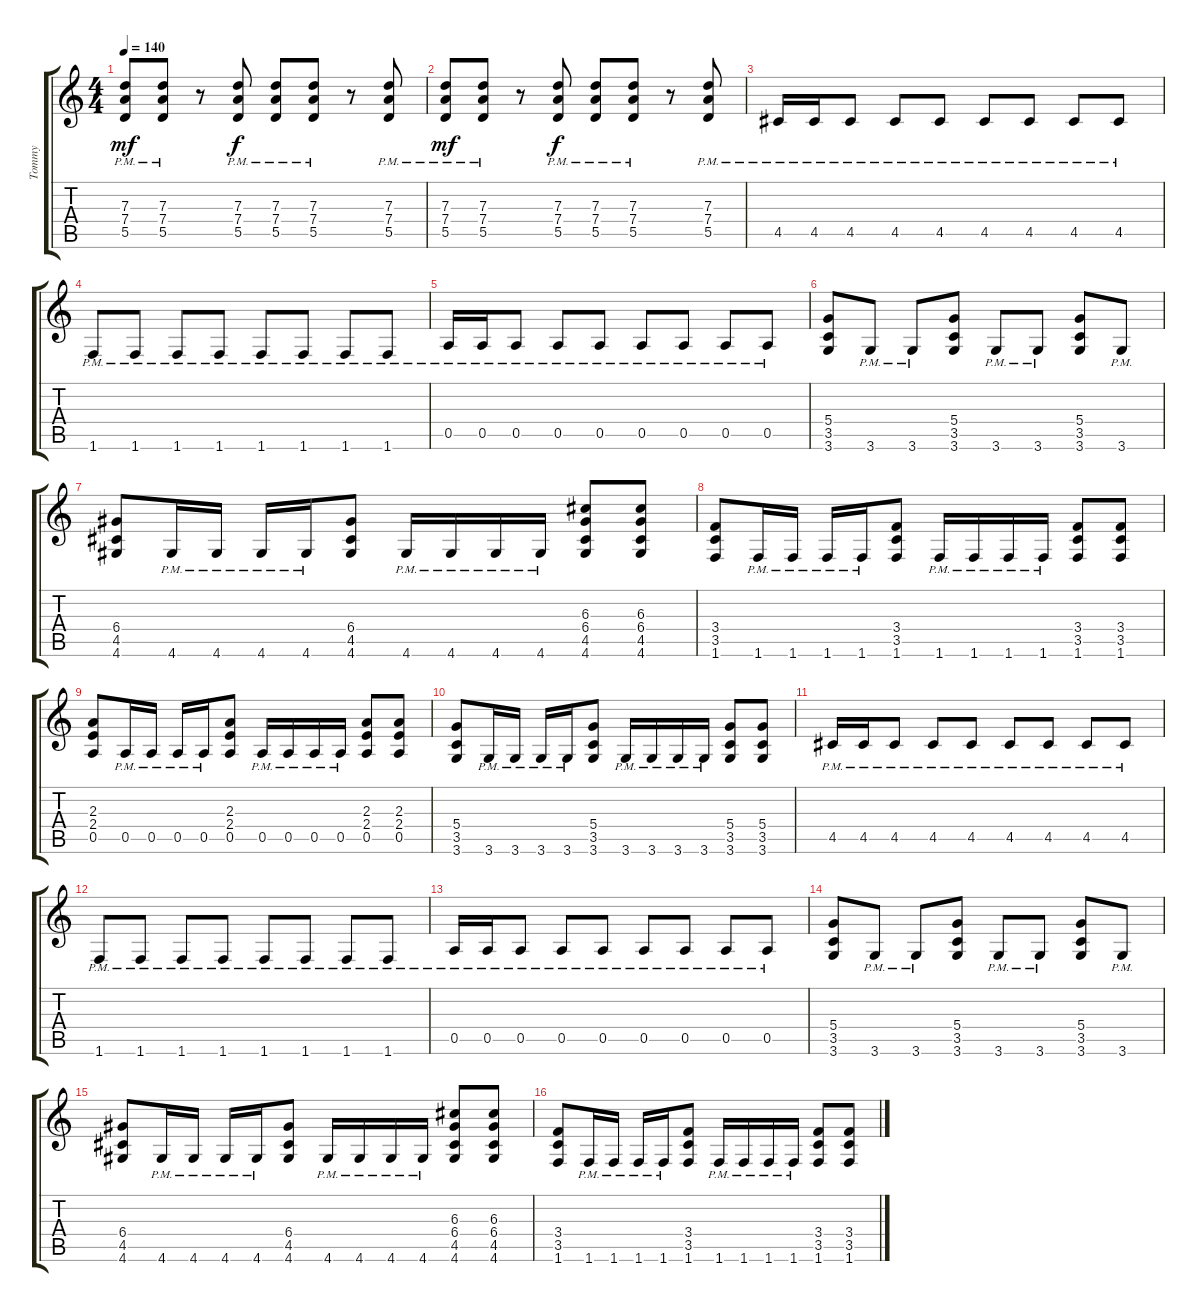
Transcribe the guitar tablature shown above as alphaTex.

\track ("Tommy" "Tommy") {instrument distortionguitar}
\staff {score tabs}
\tuning (E4 B3 G3 D3 A2 E2) {hide}
\ts (4 4)
\tempo 140
\clef g2
\ks c
(7.3{pm} 7.4{pm} 5.5{pm}).8{dy mf} (7.3{pm} 7.4{pm} 5.5{pm}).8 r.8 (7.3{pm} 7.4{pm} 5.5{pm}).8{dy f} (7.3{pm} 7.4{pm} 5.5{pm}).8 (7.3{pm} 7.4{pm} 5.5{pm}).8 r.8 (7.3{pm} 7.4{pm} 5.5{pm}).8 |
(7.3{pm} 7.4{pm} 5.5{pm}).8{dy mf} (7.3{pm} 7.4{pm} 5.5{pm}).8 r.8 (7.3{pm} 7.4{pm} 5.5{pm}).8{dy f} (7.3{pm} 7.4{pm} 5.5{pm}).8 (7.3{pm} 7.4{pm} 5.5{pm}).8 r.8 (7.3{pm} 7.4{pm} 5.5{pm}).8 |
4.5{pm}.16 4.5{pm}.16 4.5{pm}.8 4.5{pm}.8 4.5{pm}.8 4.5{pm}.8 4.5{pm}.8 4.5{pm}.8 4.5{pm}.8 |
1.6{pm}.8 1.6{pm}.8 1.6{pm}.8 1.6{pm}.8 1.6{pm}.8 1.6{pm}.8 1.6{pm}.8 1.6{pm}.8 |
0.5{pm}.16 0.5{pm}.16 0.5{pm}.8 0.5{pm}.8 0.5{pm}.8 0.5{pm}.8 0.5{pm}.8 0.5{pm}.8 0.5{pm}.8 |
(5.4 3.5 3.6).8 3.6{pm}.8 3.6{pm}.8 (5.4 3.5 3.6).8 3.6{pm}.8 3.6{pm}.8 (5.4 3.5 3.6).8 3.6{pm}.8 |
(6.4 4.5 4.6).8 4.6{pm}.16 4.6{pm}.16 4.6{pm}.16 4.6{pm}.16 (6.4 4.5 4.6).8 4.6{pm}.16 4.6{pm}.16 4.6{pm}.16 4.6{pm}.16 (6.3 6.4 4.5 4.6).8 (6.3 6.4 4.5 4.6).8 |
(3.4 3.5 1.6).8 1.6{pm}.16 1.6{pm}.16 1.6{pm}.16 1.6{pm}.16 (3.4 3.5 1.6).8 1.6{pm}.16 1.6{pm}.16 1.6{pm}.16 1.6{pm}.16 (3.4 3.5 1.6).8 (3.4 3.5 1.6).8 |
(2.3 2.4 0.5).8 0.5{pm}.16 0.5{pm}.16 0.5{pm}.16 0.5{pm}.16 (2.3 2.4 0.5).8 0.5{pm}.16 0.5{pm}.16 0.5{pm}.16 0.5{pm}.16 (2.3 2.4 0.5).8 (2.3 2.4 0.5).8 |
(5.4 3.5 3.6).8 3.6{pm}.16 3.6{pm}.16 3.6{pm}.16 3.6{pm}.16 (5.4 3.5 3.6).8 3.6{pm}.16 3.6{pm}.16 3.6{pm}.16 3.6{pm}.16 (5.4 3.5 3.6).8 (5.4 3.5 3.6).8 |
4.5{pm}.16 4.5{pm}.16 4.5{pm}.8 4.5{pm}.8 4.5{pm}.8 4.5{pm}.8 4.5{pm}.8 4.5{pm}.8 4.5{pm}.8 |
1.6{pm}.8 1.6{pm}.8 1.6{pm}.8 1.6{pm}.8 1.6{pm}.8 1.6{pm}.8 1.6{pm}.8 1.6{pm}.8 |
0.5{pm}.16 0.5{pm}.16 0.5{pm}.8 0.5{pm}.8 0.5{pm}.8 0.5{pm}.8 0.5{pm}.8 0.5{pm}.8 0.5{pm}.8 |
(5.4 3.5 3.6).8 3.6{pm}.8 3.6{pm}.8 (5.4 3.5 3.6).8 3.6{pm}.8 3.6{pm}.8 (5.4 3.5 3.6).8 3.6{pm}.8 |
(6.4 4.5 4.6).8 4.6{pm}.16 4.6{pm}.16 4.6{pm}.16 4.6{pm}.16 (6.4 4.5 4.6).8 4.6{pm}.16 4.6{pm}.16 4.6{pm}.16 4.6{pm}.16 (6.3 6.4 4.5 4.6).8 (6.3 6.4 4.5 4.6).8 |
(3.4 3.5 1.6).8 1.6{pm}.16 1.6{pm}.16 1.6{pm}.16 1.6{pm}.16 (3.4 3.5 1.6).8 1.6{pm}.16 1.6{pm}.16 1.6{pm}.16 1.6{pm}.16 (3.4 3.5 1.6).8 (3.4 3.5 1.6).8
